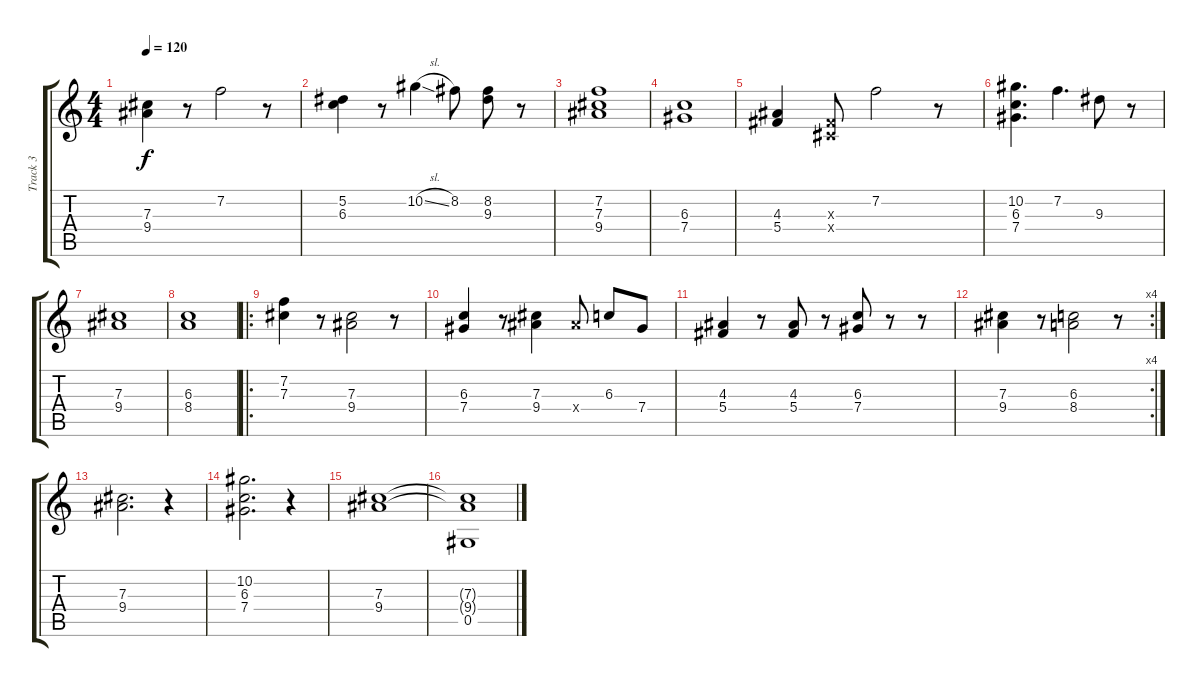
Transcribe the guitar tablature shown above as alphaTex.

\track ("Track 3" "Track 3") {instrument electricguitarjazz}
\staff {score tabs}
\tuning (Eb4 Bb3 Gb3 Db3 Ab2 Eb2) {hide}
\ts (4 4)
\tempo 120
\clef g2
\ks c
(7.3 9.4).4{dy f} r.8 7.2.2 r.8 |
(5.2 6.3).4 r.8 10.2{sl}.4 8.2.8 (8.2 9.3).8 r.8 |
(7.2 7.3 9.4).1 |
(6.3 7.4).1 |
(4.3 5.4).4 (0.3{x} 0.4{x}).8 7.2.2 r.8 |
(10.2 6.3 7.4).4{d} 7.2.4{d} 9.3.8 r.8 |
(7.3 9.4).1 |
(6.3 8.4).1 |
\ro
(7.2 7.3).4 r.8 (7.3 9.4).2 r.8 |
(6.3 7.4).4 r.8 (7.3 9.4).4 9.4{x}.8 6.3.8 7.4.8 |
(4.3 5.4).4 r.8 (4.3 5.4).8 r.8 (6.3 7.4).8 r.8 r.8 |
\rc 4
(7.3 9.4).4 r.8 (6.3 8.4).2 r.8 |
(7.3 9.4).2{d} r.4 |
(10.2 6.3 7.4).2{d} r.4 |
(7.3 9.4).1 |
(7.3{t} 9.4{t} 0.5).1
